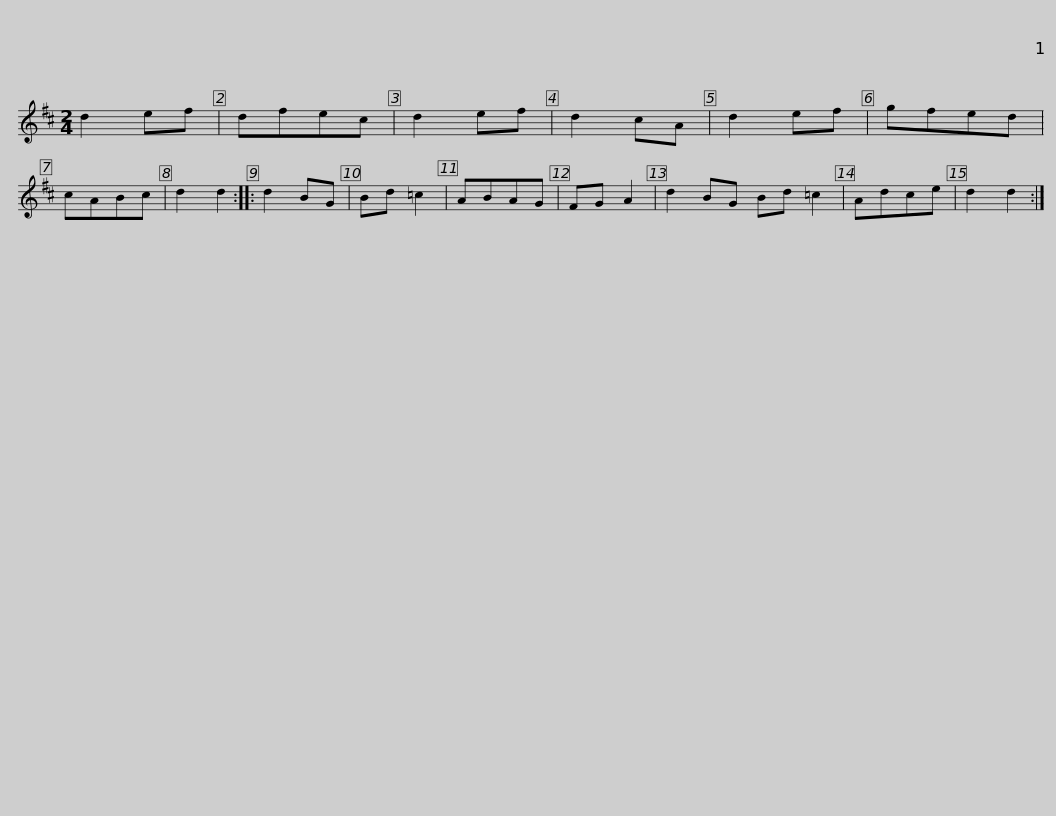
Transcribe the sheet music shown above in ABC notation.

X:1
L:1/8
M:2/4
I:linebreak $
K:D
V:1 treble
V:1
 d2 ef | dfec | d2 ef | d2 cA | d2 ef | %5
 gfed | cABc | d2 d2 :: d2 BG | Bd =c2 | %10
 ABAG | FG A2 |$ d2 BG Bd =c2 | Adce | d2 d2 :| %15
